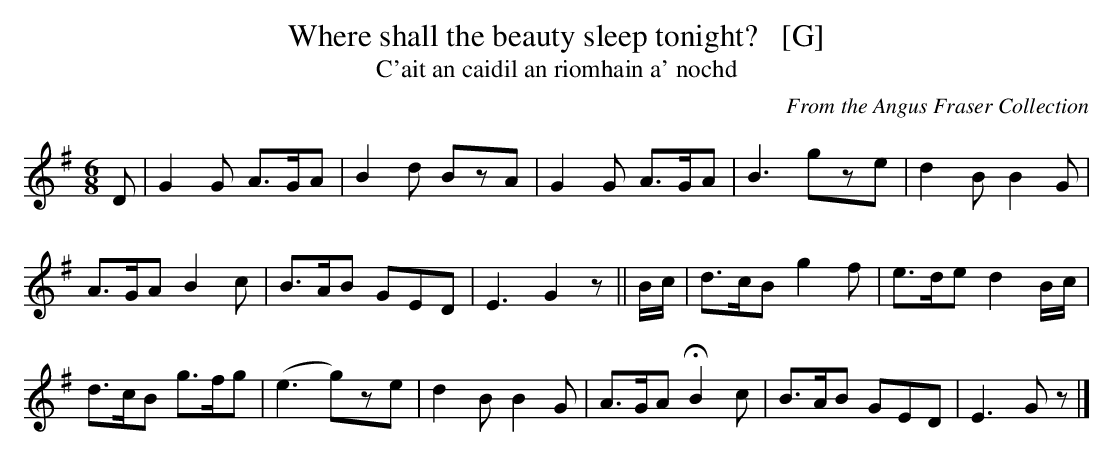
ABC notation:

X:1
T: Where shall the beauty sleep tonight?   [G]
T: C'ait an caidil an riomhain a' nochd
O: From the Angus Fraser Collection
M: 6/8
L: 1/8
K: G
D |\
G2G A>GA | B2d BzA | G2G A>GA | B3 gze | d2B B2G |
A>GA B2c | B>AB GED | E3 G2z || B/c/ | d>cB g2f | e>de d2B/c/ |
d>cB g>fg | (e3 g)ze | d2B B2G | A>GA HB2c | B>AB GED | E3 Gz |]
